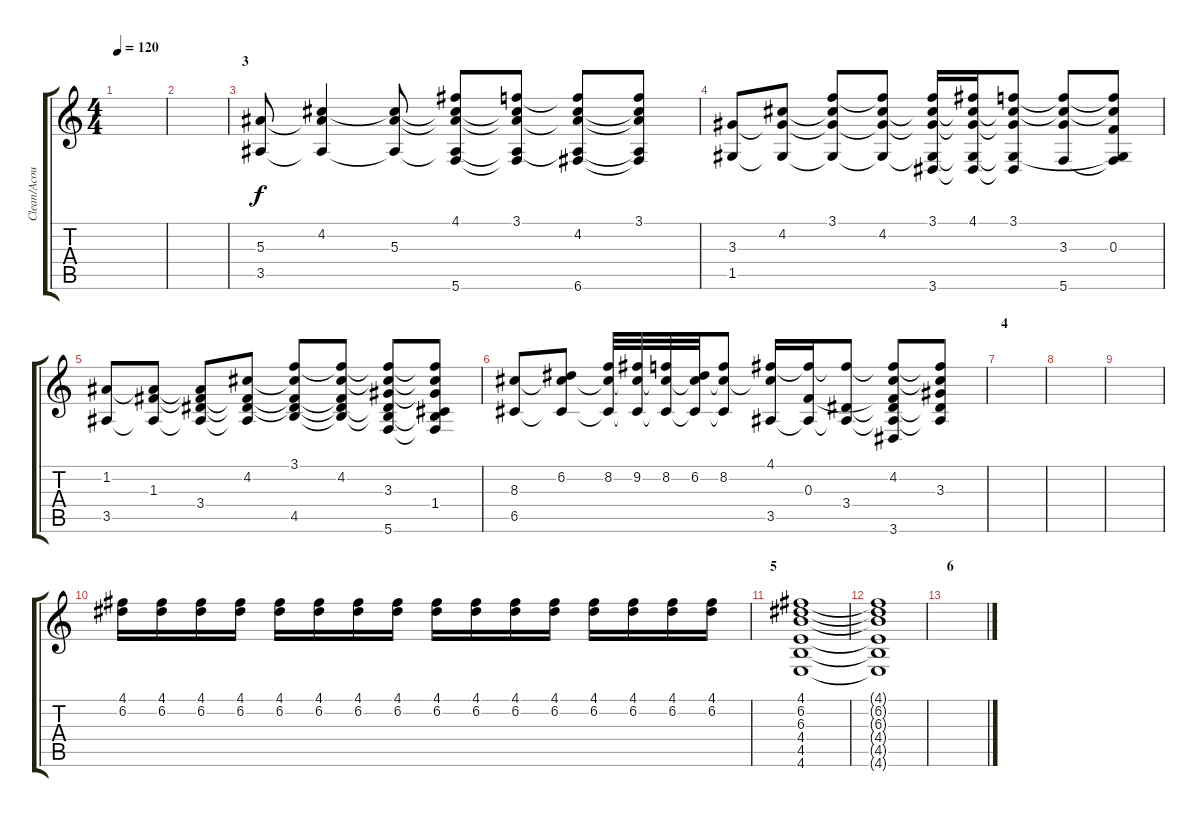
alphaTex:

\track ("Clean/Acoustic Guitar 1" "Clean/Acou") {instrument acousticguitarnylon}
\staff {score tabs}
\tuning (D4 A3 F3 C3 G2 C2) {hide}
\ts (4 4)
\tempo 120
\clef g2
\ks c
|
|
\section ("" "3")
(5.3 3.5).8{dy f volume 13 balance 8 instrument acousticguitarnylon} (4.2 5.3{t} 3.5{t}).4 (4.2{t} 5.3 3.5{t}).8 (4.1 4.2{t} 5.3{t} 3.5{t} 5.6).8 (3.1 4.2{t} 5.3{t} 3.5{t} 5.6{t}).8 (3.1{t} 4.2 5.3{t} 3.5{t} 6.6).8 (3.1 4.2{t} 5.3{t} 3.5{t} 6.6{t}).8 |
(3.3 1.5).8 (4.2 3.3{t} 1.5{t}).8 (3.1 4.2{t} 3.3{t} 1.5{t}).8 (3.1{t} 4.2 3.3{t} 1.5{t}).8 (3.1 4.2{t} 3.3{t} 1.5{t} 3.6).16 (4.1 4.2{t} 3.3{t} 1.5{t} 3.6{t}).16 (3.1 4.2{t} 3.3{t} 1.5{t} 3.6{t}).8 (3.1{t} 4.2{t} 3.3 5.6).8 (3.1{t} 4.2{t} 0.3 1.5{t} 5.6{t}).8 |
(1.2 3.5).8 (1.2{t} 1.3 3.5{t}).8 (1.2{t} 1.3{t} 3.4 3.5{t}).8 (4.2 1.3{t} 3.4{t} 3.5{t}).8 (3.1 4.2{t} 1.3{t} 3.4{t} 4.5).8 (3.1{t} 4.2 1.3{t} 3.4{t} 4.5{t}).8 (3.1{t} 4.2{t} 3.3 3.4{t} 4.5{t} 5.6).8 (3.1{t} 4.2{t} 3.3{t} 1.4 4.5{t} 5.6{t}).8 |
(8.3 6.5).8 (6.2 8.3{t} 6.5{t}).8 (8.2 8.3{t} 6.5{t}).32 (9.2 8.3{t} 6.5{t}).32 (8.2 8.3{t} 6.5{t}).32 (6.2 8.3{t} 6.5{t}).32 (8.2 8.3{t} 6.5{t}).8 (4.1 8.3{t} 3.5).16 (4.1{t} 0.3 3.5{t}).16 (4.1{t} 3.4 3.5{t}).8 (4.1{t} 4.2 0.3{t} 3.4{t} 3.5{t} 3.6).8 (4.1{t} 4.2{t} 3.3 3.4{t} 3.5{t}).8 |
\section ("" "4")
|
|
|
(4.1 6.2).16{volume 13} (4.1 6.2).16 (4.1 6.2).16 (4.1 6.2).16 (4.1 6.2).16 (4.1 6.2).16 (4.1 6.2).16 (4.1 6.2).16 (4.1 6.2).16 (4.1 6.2).16 (4.1 6.2).16 (4.1 6.2).16 (4.1 6.2).16 (4.1 6.2).16 (4.1 6.2).16 (4.1 6.2).16 |
\section ("" "5")
(4.1 6.2 6.3 4.4 4.5 4.6).1 |
(4.1{t} 6.2{t} 6.3{t} 4.4{t} 4.5{t} 4.6{t}).1 |
\section ("" "6")
